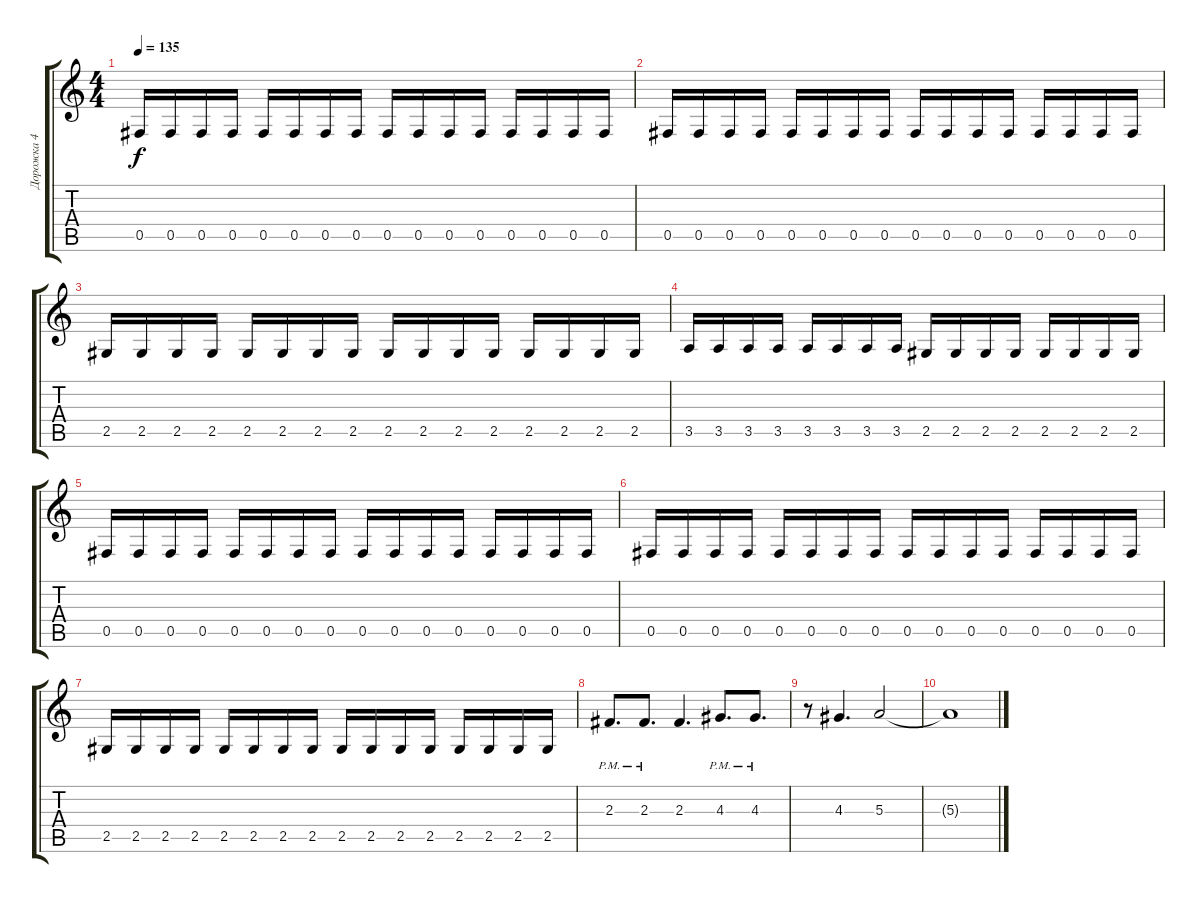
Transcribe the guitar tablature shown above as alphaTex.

\track ("Дорожка 4" "Дорожка 4") {instrument overdrivenguitar}
\staff {score tabs}
\tuning (Db4 Ab3 E3 B2 Gb2 Db2) {hide}
\ts (4 4)
\tempo 135
\clef g2
\ks c
0.5.16{dy f} 0.5.16 0.5.16 0.5.16 0.5.16 0.5.16 0.5.16 0.5.16 0.5.16 0.5.16 0.5.16 0.5.16 0.5.16 0.5.16 0.5.16 0.5.16 |
0.5.16 0.5.16 0.5.16 0.5.16 0.5.16 0.5.16 0.5.16 0.5.16 0.5.16 0.5.16 0.5.16 0.5.16 0.5.16 0.5.16 0.5.16 0.5.16 |
2.5.16 2.5.16 2.5.16 2.5.16 2.5.16 2.5.16 2.5.16 2.5.16 2.5.16 2.5.16 2.5.16 2.5.16 2.5.16 2.5.16 2.5.16 2.5.16 |
3.5.16 3.5.16 3.5.16 3.5.16 3.5.16 3.5.16 3.5.16 3.5.16 2.5.16 2.5.16 2.5.16 2.5.16 2.5.16 2.5.16 2.5.16 2.5.16 |
0.5.16 0.5.16 0.5.16 0.5.16 0.5.16 0.5.16 0.5.16 0.5.16 0.5.16 0.5.16 0.5.16 0.5.16 0.5.16 0.5.16 0.5.16 0.5.16 |
0.5.16 0.5.16 0.5.16 0.5.16 0.5.16 0.5.16 0.5.16 0.5.16 0.5.16 0.5.16 0.5.16 0.5.16 0.5.16 0.5.16 0.5.16 0.5.16 |
2.5.16 2.5.16 2.5.16 2.5.16 2.5.16 2.5.16 2.5.16 2.5.16 2.5.16 2.5.16 2.5.16 2.5.16 2.5.16 2.5.16 2.5.16 2.5.16 |
2.3{pm}.8{d} 2.3{pm}.8{d} 2.3.4{d} 4.3{pm}.8{d} 4.3{pm}.8{d} |
r.8 4.3.4{d} 5.3.2 |
5.3{t}.1
